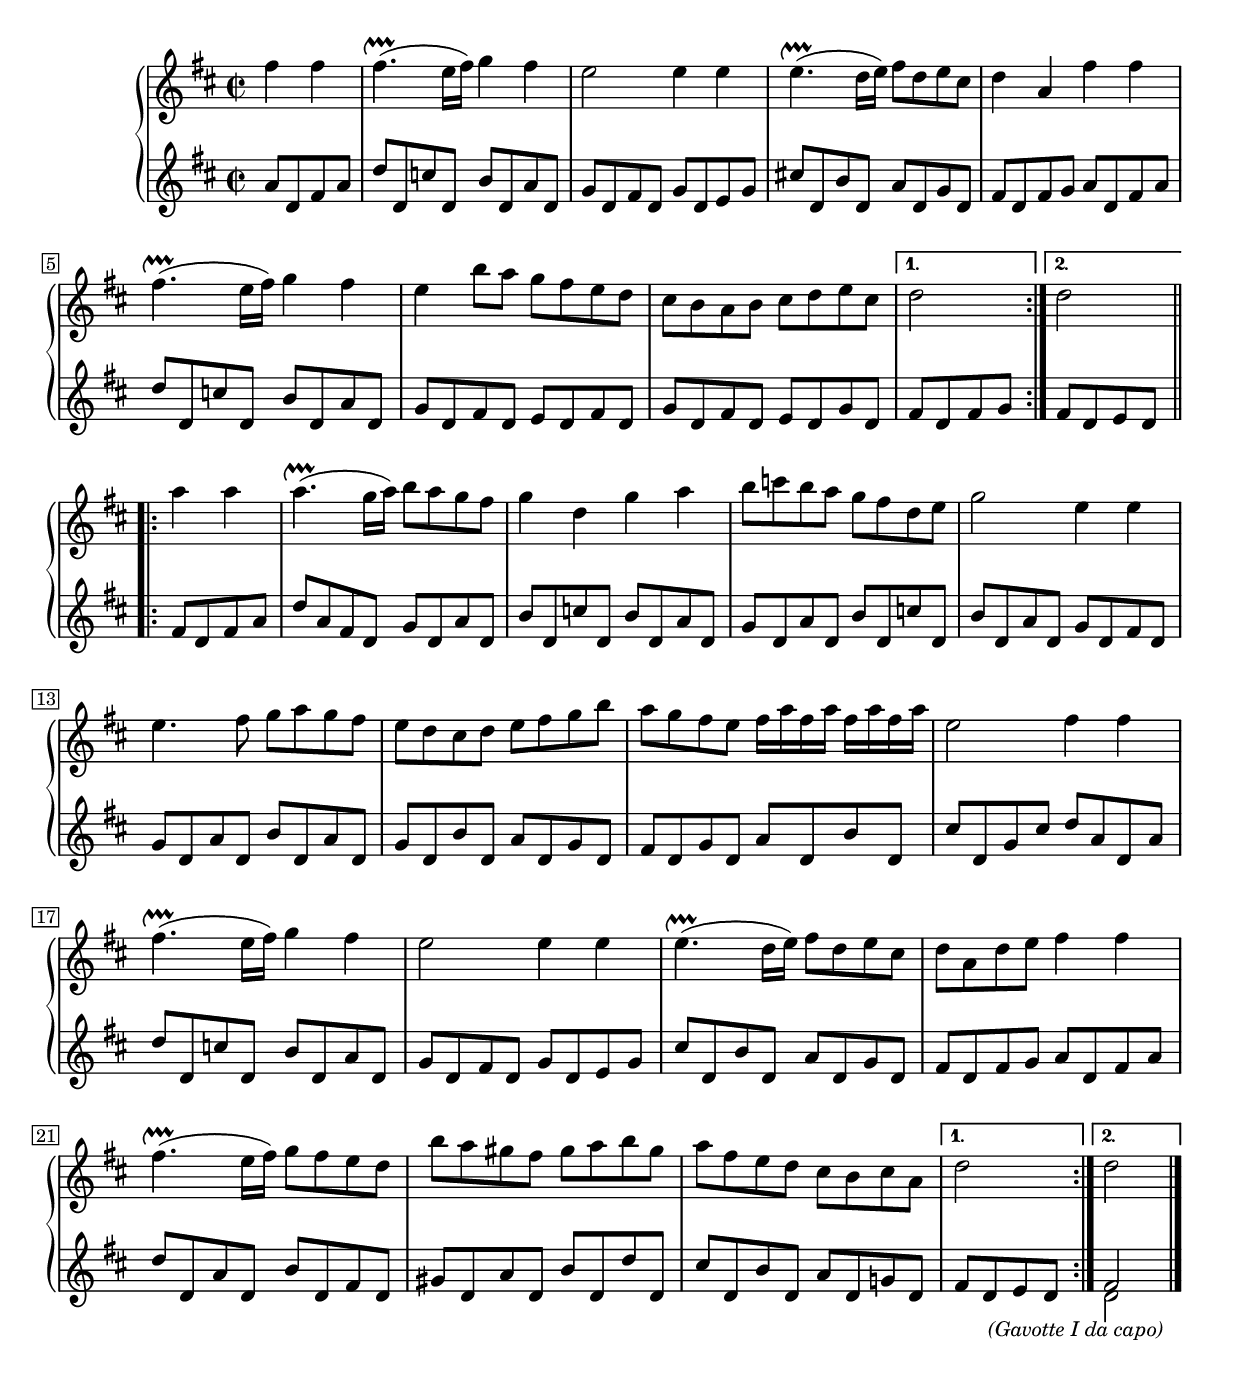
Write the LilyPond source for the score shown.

Global = {
  \key d \major
  \time 2/2
  \include "../../global.ly"
}

Soprano = \context Voice = "one" \relative c'' {
  \voiceOne
  \stemNeutral\tieNeutral
  \override MultiMeasureRest.staff-position = #0
  \override Rest.staff-position = #0
  \label #'SuiteVIGavotteII
  \repeat volta 2 {
  \partial 2 fis4 fis
  %1
  | fis4.\upprall( e16 fis) g4 fis
  | e2 e4 e
  | e4.\upprall( d16 e) fis8 d e cis
  | d4 a fis' fis
  %5
  | fis4.\upprall( e16 fis) g4 fis
  | e4 b'8 a g fis e d
  | cis b a b cis d e cis
    \alternative {
      { d2 }
      { d }
    }
  }
  \break
  \repeat volta 2 {
  \partial 2 a'4 a
  | a4.\upprall( g16 a) b8 a g fis
  %10
  | g4 d g a
  | b8 c b a g fis d e
  | g2 e4 e
  | e4. fis8 g a g fis
  | e d cis d e fis g b
  %15
  | a g fis e fis16 a fis a fis[ a fis a]
  | e2 fis4 fis
  | fis4.\upprall( e16 fis) g4 fis
  | e2 e4 e
  | e4.\upprall( d16 e) fis8 d e cis
  %20
  | d a d e fis4 fis
  | fis4.\upprall( e16 fis) g8 fis e d
  | b' a gis fis gis a b gis
  | a fis e d cis b cis a
    \alternative {
      { d2 }
      { d }
    }
  }
  \fine
}

Alto = \context Voice = "two" \relative c' {
  \voiceTwo
  \stemDown\tieDown
  \override Rest.staff-position = #0
  %1
}

Tenor = \context Voice = "three" \relative c {
  \voiceThree
  \stemUp\tieUp
  \override Rest.staff-position = #0
  %1
}

Bass = \context Voice = "four" \relative c'' {
  \voiceFour
  \stemNeutral\tieNeutral
  \override MultiMeasureRest.staff-position = #0
  \override Rest.staff-position = #0
  \repeat volta 2 {
  \partial 2 a8 d, fis a
  %1
  | d d, c' d, b' d, a' d,
  | g d fis d g d e g
  | cis! d, b' d, a' d, g d
  | fis d fis g a d, fis a
  %5
  | d d, c' d, b' d, a' d,
  | g d fis d e d fis d
  | g d fis d e d g d
    \alternative {
      { fis d fis g }
      { fis d e d }
    }
  }
  \repeat volta 2 {
  \partial 2 fis8 d fis a
  | d a fis d g d a' d,
  %10
  | b' d, c' d, b' d, a' d,
  | g d a' d, b' d, c' d,
  | b' d, a' d, g d fis d
  | g d a' d, b' d, a' d,
  | g d b' d, a' d, g d
  %15
  | fis d g d a' d, b' d,
  | cis' d, g cis d a d, a'
  | d d, c' d, b' d, a' d,
  | g d fis d g d e g
  | cis d, b' d, a' d, g d
  %20
  | fis d fis g a d, fis a
  | d d, a' d, b' d, fis d
  | gis d a' d, b' d, d' d,
  | cis' d, b' d, a' d, g d
    \alternative {
      { fis
        d_\markup { \hspace #0.5 "(Gavotte I da capo)" }
        e d
      }
      { << fis2 \\ d >> }
    }
  }
  \fine
}

\score {
  \new PianoStaff
  <<
    \accidentalStyle Score.piano
    \context Staff = "upper" <<
      \set Staff.midiInstrument = #"acoustic grand"
      \Global
      \clef treble
      \Soprano
      \Alto
    >>
    \context Staff = "lower" <<
      \set Staff.midiInstrument = #"acoustic grand"
      \Global
      \clef treble
      \Tenor
      \Bass
    >>
  >>
  \header {
    composer = ##f % "Johann Sebastian Bach"
    opus = ##f % "BWV 811"
    title = \markup { "Gavotte II" }
    subtitle = ##f
  }
  \layout {
    \context {
      \PianoStaff
      \override Parentheses.font-size = #-2
      \override TextScript.font-shape = #'italic
      \override TextScript.font-size = #-1
    }
  }
  \midi {
    \tempo 2 = 80
  }
}
